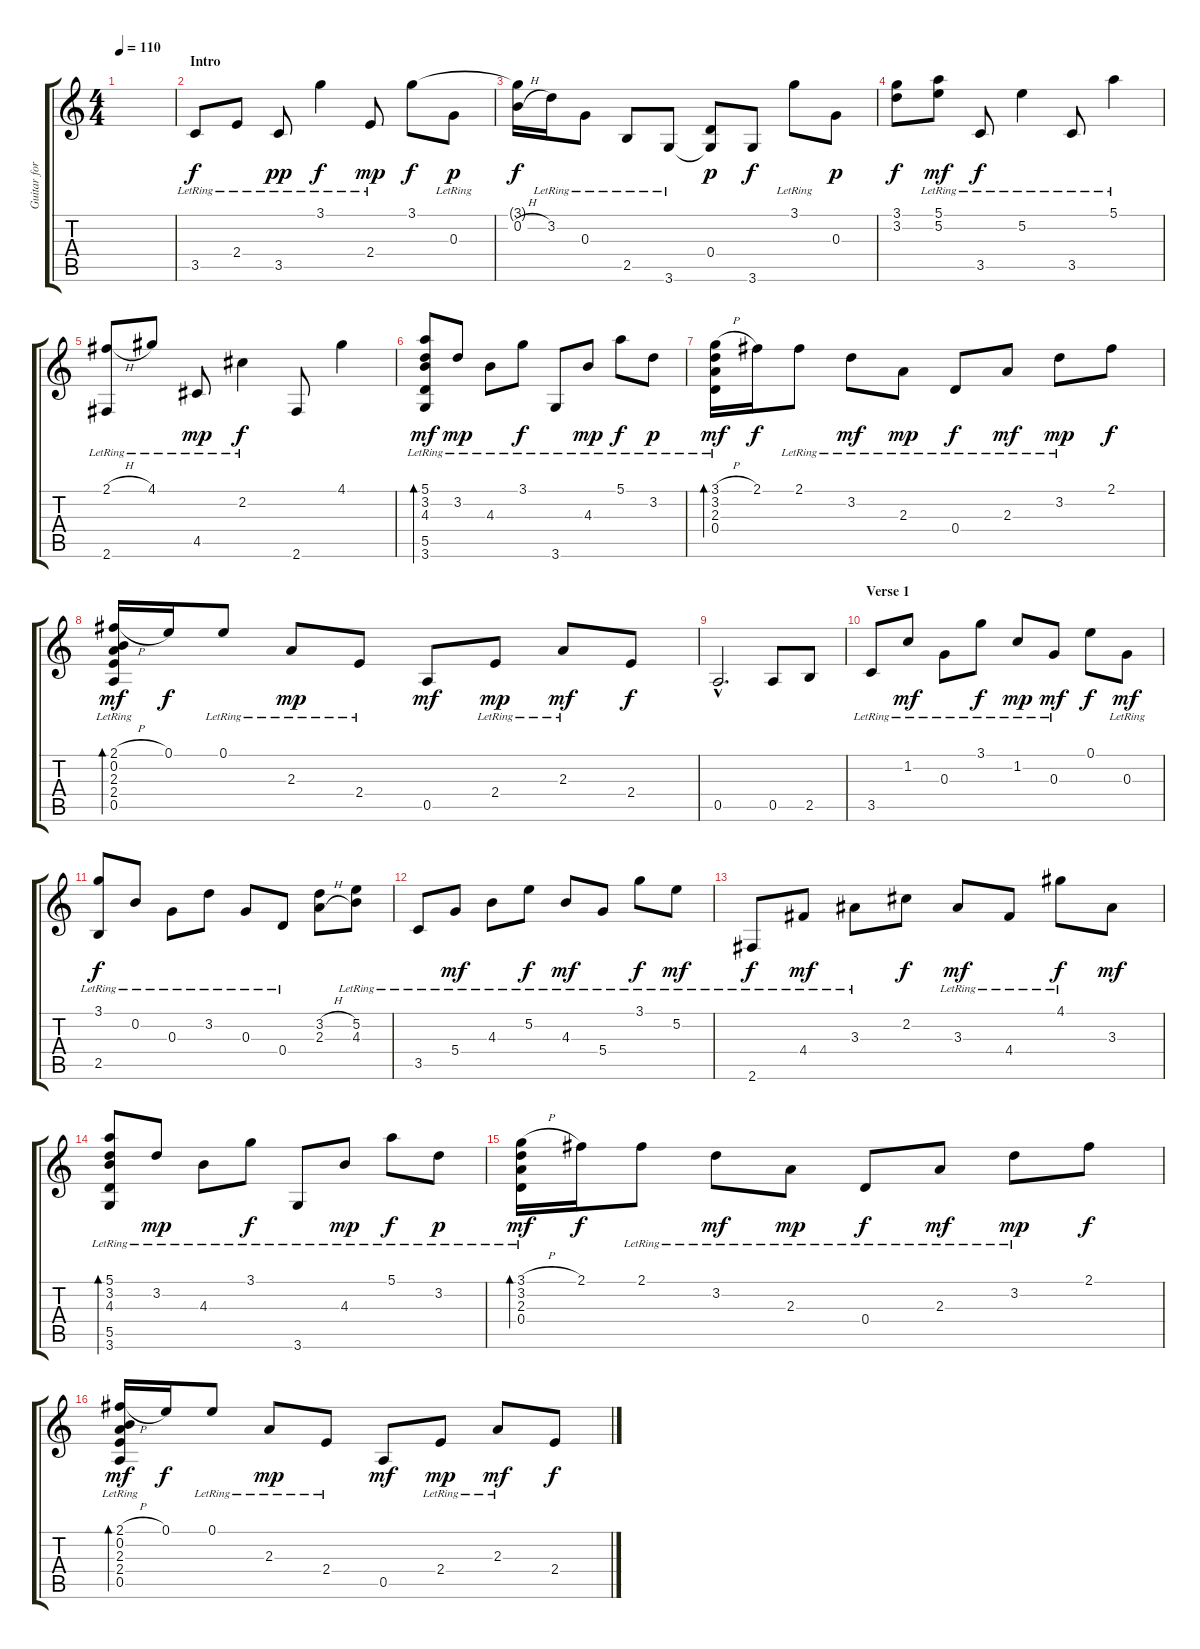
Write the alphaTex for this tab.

\track ("Guitar for sound" "Guitar for") {instrument acousticguitarnylon}
\staff {score tabs}
\tuning (E4 B3 G3 D3 A2 E2) {hide}
\ts (4 4)
\tempo 110
\clef g2
\ks c
|
\section ("" "Intro")
3.5{lr}.8 2.4{lr}.8 3.5{lr}.8{dy pp} 3.1{lr}.4{dy f} 2.4{lr}.8{dy mp} 3.1.8{dy f} 0.3{lr}.8{dy p} |
(3.1{t} 0.2{h}).16{dy f} 3.2{lr}.16 0.3{lr}.8 2.5{lr}.8 3.6{lr}.8 (0.4 3.6{t}).8{dy p} 3.6.8{dy f} 3.1{lr}.8 0.3.8{dy p} |
(3.1 3.2).8{dy f} (5.1{lr} 5.2{lr}).8{dy mf} 3.5{lr}.8{dy f} 5.2{lr}.4 3.5{lr}.8 5.1{lr}.4 |
(2.1{h} 2.6{lr}).8 4.1{lr}.8 4.5{lr}.8{dy mp} 2.2{lr}.4{dy f} 2.6.8 4.1.4 |
(5.1{lr} 3.2{lr} 4.3{lr} 5.5{lr} 3.6{lr}).8{bd 240 dy mf} 3.2{lr}.8{dy mp} 4.3{lr}.8 3.1{lr}.8{dy f} 3.6{lr}.8 4.3{lr}.8{dy mp} 5.1{lr}.8{dy f} 3.2{lr}.8{dy p} |
(3.1{h} 3.2{lr} 2.3{lr} 0.4{lr}).16{bd 240 dy mf} 2.1.16{dy f} 2.1{lr}.8 3.2{lr}.8{dy mf} 2.3{lr}.8{dy mp} 0.4{lr}.8{dy f} 2.3{lr}.8{dy mf} 3.2{lr}.8{dy mp} 2.1.8{dy f} |
(2.1{h} 0.2{lr} 2.3{lr} 2.4{lr} 0.5{lr}).16{bd 240 dy mf} 0.1.16{dy f} 0.1{lr}.8 2.3{lr}.8{dy mp} 2.4{lr}.8 0.5.8{dy mf} 2.4{lr}.8{dy mp} 2.3{lr}.8{dy mf} 2.4.8{dy f} |
0.5{hac}.2{d} 0.5.8 2.5.8 |
\section ("" "Verse 1")
3.5{lr}.8{volume 12} 1.2{lr}.8{dy mf} 0.3{lr}.8 3.1{lr}.8{dy f} 1.2{lr}.8{dy mp} 0.3{lr}.8{dy mf} 0.1.8{dy f} 0.3{lr}.8{dy mf} |
(3.1{lr} 2.5{lr}).8{dy f} 0.2{lr}.8 0.3{lr}.8 3.2{lr}.8 0.3{lr}.8 0.4{lr}.8 (3.2{h} 2.3{h}).8 (5.2 4.3{lr}).8 |
3.5{lr}.8 5.4{lr}.8{dy mf} 4.3{lr}.8 5.2{lr}.8{dy f} 4.3{lr}.8{dy mf} 5.4{lr}.8 3.1{lr}.8{dy f} 5.2{lr}.8{dy mf} |
2.6{lr}.8{dy f} 4.4{lr}.8{dy mf} 3.3{lr}.8 2.2.8{dy f} 3.3{lr}.8{dy mf} 4.4{lr}.8 4.1{lr}.8{dy f} 3.3.8{dy mf} |
(5.1{lr} 3.2{lr} 4.3{lr} 5.5{lr} 3.6{lr}).8{bd 240} 3.2{lr}.8{dy mp} 4.3{lr}.8 3.1{lr}.8{dy f} 3.6{lr}.8 4.3{lr}.8{dy mp} 5.1{lr}.8{dy f} 3.2{lr}.8{dy p} |
(3.1{h} 3.2{lr} 2.3{lr} 0.4{lr}).16{bd 240 dy mf} 2.1.16{dy f} 2.1{lr}.8 3.2{lr}.8{dy mf} 2.3{lr}.8{dy mp} 0.4{lr}.8{dy f} 2.3{lr}.8{dy mf} 3.2{lr}.8{dy mp} 2.1.8{dy f} |
(2.1{h} 0.2{lr} 2.3{lr} 2.4{lr} 0.5{lr}).16{bd 240 dy mf} 0.1.16{dy f} 0.1{lr}.8 2.3{lr}.8{dy mp} 2.4{lr}.8 0.5.8{dy mf} 2.4{lr}.8{dy mp} 2.3{lr}.8{dy mf} 2.4.8{dy f}
